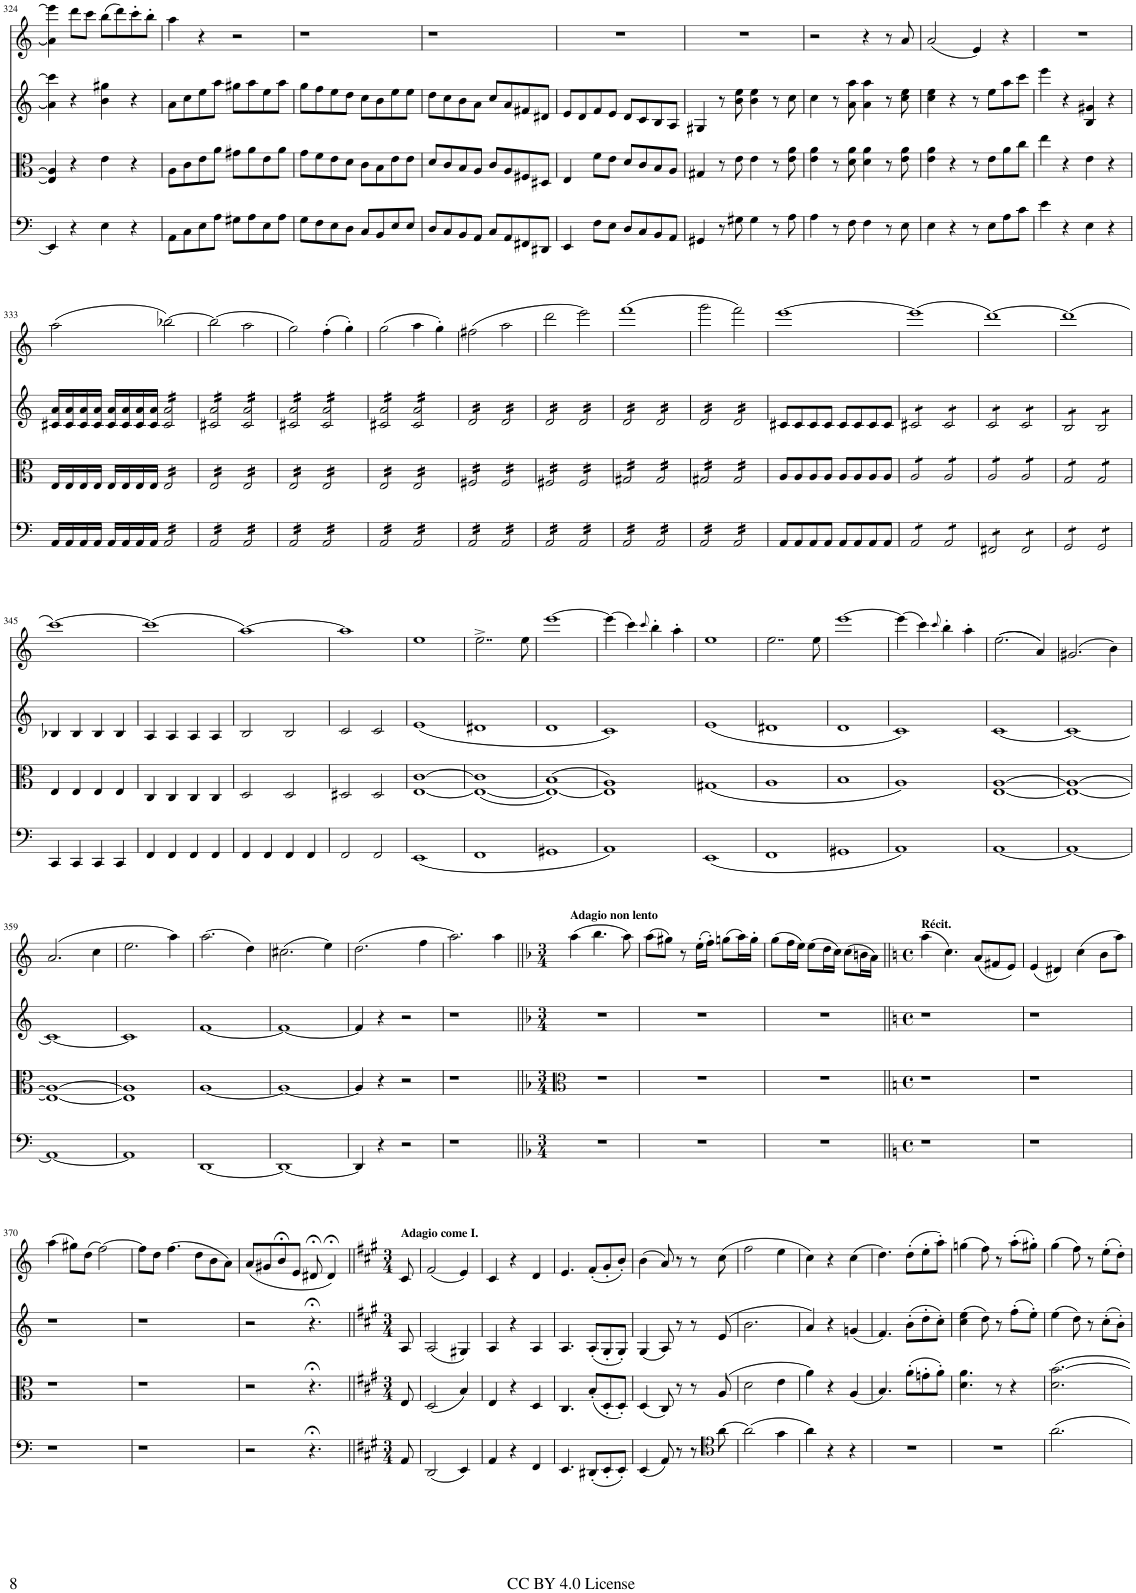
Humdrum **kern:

**kern	**kern	**kern	**kern
*part4	*part3	*part2	*part1
*staff4	*staff3	*staff2	*staff1
*I"Cello	*I"Viola	*I"Violin II	*I"Violin I
*	*I'Vla	*I'Vln	*I'Vln
!!LO:PB:g=z
*clefC4	*clefC3	*clefG2	*clefG2
*k[]	*k[]	*k[]	*k[]
*M2/2	*M2/2	*M2/2	*M2/2
*met(c|)	*met(c|)	*met(c|)	*met(c|)
=324	=324	=324	=324
4EE/]	4E/] 4A/]	4a\] 4ccc\]	4a\] 4eee\]
4r	4r	4r	8ddd\L
.	.	.	8ccc\J
4E\	4e\	4b\ 4gg#X\	(8bb\L
.	.	.	8ddd\)
4r	4r	4r	8ccc'\
.	.	.	8bb'\J
=325	=325	=325	=325
8AA\L	8A\L	8a\L	4aa\
8C\	8c\	8cc\	.
8E\	8e\	8ee\	4r
8A\J	8a\J	8aa\J	.
8G#X\L	8g#X\L	8gg#X\L	2r
8A\	8a\	8aa\	.
8E\	8e\	8ee\	.
8A\J	8a\J	8aa\J	.
=326	=326	=326	=326
8G\L	8g\L	8gg\L	1r
8F\	8f\	8ff\	.
8E\	8e\	8ee\	.
8D\J	8d\J	8dd\J	.
8C/L	8c\L	8cc\L	.
8BB/	8B\	8b\	.
8E/	8e\	8ee\	.
8E/J	8e\J	8ee\J	.
=327	=327	=327	=327
8D/L	8d/L	8dd\L	1r
8C/	8c/	8cc\	.
8BB/	8B/	8b\	.
8AA/J	8A/J	8a\J	.
8C/L	8c/L	8cc/L	.
8AA/	8A/	8a/	.
8FF#X/	8F#X/	8f#X/	.
8DD#X/J	8D#X/J	8d#X/J	.
=328	=328	=328	=328
4EE/	4E/	8e/L	1r
.	.	8d/	.
8F\L	8f\L	8f/	.
8E\J	8e\J	8e/J	.
8D/L	8d/L	8d/L	.
8C/	8c/	8c/	.
8BB/	8B/	8B/	.
8AA/J	8A/J	8A/J	.
=329	=329	=329	=329
4GG#X/	4G#X/	4G#X/	1r
8r	8r	8r	.
8G#X\	8e\	8b\ 8ee\	.
4G#\	4e\	4b\ 4ee\	.
8r	8r	8r	.
8A\	8e\ 8a\	8cc\	.
=330	=330	=330	=330
4A\	4e\ 4a\	4cc\	2r
8r	8r	8r	.
8F\	8d\ 8a\	8a\ 8aa\	.
4F\	4d\ 4a\	4a\ 4aa\	4r
8r	8r	8r	8r
8E\	8e\ 8a\	8cc\ 8ee\	8a/
=331	=331	=331	=331
4E\	4e\ 4a\	4cc\ 4ee\	(2a/
4r	4r	4r	.
8r	8r	8r	4e/)
8E\L	8e\L	8ee\L	.
8A\	8a\	8aa\	4r
8c\J	8cc\J	8ccc\J	.
=332	=332	=332	=332
4e\	4ee\	4eee\	1r
4r	4r	4r	.
4E\	4e\	4B/ 4g#X/	.
4r	4r	4r	.
!!LO:LB:g=z
=333	=333	=333	=333
16AA/LL	16E/LL	16c#X/ 16a/LL	(2aa\
16AA/	16E/	16c#/ 16a/	.
16AA/	16E/	16c#/ 16a/	.
16AA/JJ	16E/JJ	16c#/ 16a/JJ	.
16AA/LL	16E/LL	16c#/ 16a/LL	.
16AA/	16E/	16c#/ 16a/	.
16AA/	16E/	16c#/ 16a/	.
16AA/JJ	16E/JJ	16c#/ 16a/JJ	.
*tremolo	*	*	*
*	*tremolo	*	*
*	*	*tremolo	*
16AA/LL	16E/LL	16c#/ 16a/LL	[2bb-X\)
16AA/	16E/	16c#/ 16a/	.
16AA/	16E/	16c#/ 16a/	.
16AA/	16E/	16c#/ 16a/	.
16AA/	16E/	16c#/ 16a/	.
16AA/	16E/	16c#/ 16a/	.
16AA/	16E/	16c#/ 16a/	.
16AA/JJ	16E/JJ	16c#/ 16a/JJ	.
=334	=334	=334	=334
16AA/LL	16E/LL	16c#X/ 16a/LL	(2bb-\]
16AA/	16E/	16c#X/ 16a/	.
16AA/	16E/	16c#X/ 16a/	.
16AA/	16E/	16c#X/ 16a/	.
16AA/	16E/	16c#X/ 16a/	.
16AA/	16E/	16c#X/ 16a/	.
16AA/	16E/	16c#X/ 16a/	.
16AA/JJ	16E/JJ	16c#X/ 16a/JJ	.
16AA/LL	16E/LL	16c#/ 16a/LL	2aa\
16AA/	16E/	16c#/ 16a/	.
16AA/	16E/	16c#/ 16a/	.
16AA/	16E/	16c#/ 16a/	.
16AA/	16E/	16c#/ 16a/	.
16AA/	16E/	16c#/ 16a/	.
16AA/	16E/	16c#/ 16a/	.
16AA/JJ	16E/JJ	16c#/ 16a/JJ	.
=335	=335	=335	=335
16AA/LL	16E/LL	16c#X/ 16a/LL	2gg\)
16AA/	16E/	16c#X/ 16a/	.
16AA/	16E/	16c#X/ 16a/	.
16AA/	16E/	16c#X/ 16a/	.
16AA/	16E/	16c#X/ 16a/	.
16AA/	16E/	16c#X/ 16a/	.
16AA/	16E/	16c#X/ 16a/	.
16AA/JJ	16E/JJ	16c#X/ 16a/JJ	.
16AA/LL	16E/LL	16c#/ 16a/LL	(4ff'\
16AA/	16E/	16c#/ 16a/	.
16AA/	16E/	16c#/ 16a/	.
16AA/	16E/	16c#/ 16a/	.
16AA/	16E/	16c#/ 16a/	4gg'\)
16AA/	16E/	16c#/ 16a/	.
16AA/	16E/	16c#/ 16a/	.
16AA/JJ	16E/JJ	16c#/ 16a/JJ	.
=336	=336	=336	=336
16AA/LL	16E/LL	16c#X/ 16a/LL	(2gg\
16AA/	16E/	16c#X/ 16a/	.
16AA/	16E/	16c#X/ 16a/	.
16AA/	16E/	16c#X/ 16a/	.
16AA/	16E/	16c#X/ 16a/	.
16AA/	16E/	16c#X/ 16a/	.
16AA/	16E/	16c#X/ 16a/	.
16AA/JJ	16E/JJ	16c#X/ 16a/JJ	.
16AA/LL	16E/LL	16c#/ 16a/LL	4aa\
16AA/	16E/	16c#/ 16a/	.
16AA/	16E/	16c#/ 16a/	.
16AA/	16E/	16c#/ 16a/	.
16AA/	16E/	16c#/ 16a/	4gg'\)
16AA/	16E/	16c#/ 16a/	.
16AA/	16E/	16c#/ 16a/	.
16AA/JJ	16E/JJ	16c#/ 16a/JJ	.
=337	=337	=337	=337
16AA/LL	16F#X/LL	16d/LL	(2ff#X\
16AA/	16F#X/	16d/	.
16AA/	16F#X/	16d/	.
16AA/	16F#X/	16d/	.
16AA/	16F#X/	16d/	.
16AA/	16F#X/	16d/	.
16AA/	16F#X/	16d/	.
16AA/JJ	16F#X/JJ	16d/JJ	.
16AA/LL	16F#/LL	16d/LL	2aa\
16AA/	16F#/	16d/	.
16AA/	16F#/	16d/	.
16AA/	16F#/	16d/	.
16AA/	16F#/	16d/	.
16AA/	16F#/	16d/	.
16AA/	16F#/	16d/	.
16AA/JJ	16F#/JJ	16d/JJ	.
=338	=338	=338	=338
16AA/LL	16F#X/LL	16d/LL	2ddd\
16AA/	16F#X/	16d/	.
16AA/	16F#X/	16d/	.
16AA/	16F#X/	16d/	.
16AA/	16F#X/	16d/	.
16AA/	16F#X/	16d/	.
16AA/	16F#X/	16d/	.
16AA/JJ	16F#X/JJ	16d/JJ	.
16AA/LL	16F#/LL	16d/LL	2eee\)
16AA/	16F#/	16d/	.
16AA/	16F#/	16d/	.
16AA/	16F#/	16d/	.
16AA/	16F#/	16d/	.
16AA/	16F#/	16d/	.
16AA/	16F#/	16d/	.
16AA/JJ	16F#/JJ	16d/JJ	.
=339	=339	=339	=339
16AA/LL	16G#X/LL	16d/LL	(1fff
16AA/	16G#X/	16d/	.
16AA/	16G#X/	16d/	.
16AA/	16G#X/	16d/	.
16AA/	16G#X/	16d/	.
16AA/	16G#X/	16d/	.
16AA/	16G#X/	16d/	.
16AA/JJ	16G#X/JJ	16d/JJ	.
16AA/LL	16G#/LL	16d/LL	.
16AA/	16G#/	16d/	.
16AA/	16G#/	16d/	.
16AA/	16G#/	16d/	.
16AA/	16G#/	16d/	.
16AA/	16G#/	16d/	.
16AA/	16G#/	16d/	.
16AA/JJ	16G#/JJ	16d/JJ	.
=340	=340	=340	=340
16AA/LL	16G#X/LL	16d/LL	2ggg\
16AA/	16G#X/	16d/	.
16AA/	16G#X/	16d/	.
16AA/	16G#X/	16d/	.
16AA/	16G#X/	16d/	.
16AA/	16G#X/	16d/	.
16AA/	16G#X/	16d/	.
16AA/JJ	16G#X/JJ	16d/JJ	.
16AA/LL	16G#/LL	16d/LL	2fff\)
16AA/	16G#/	16d/	.
16AA/	16G#/	16d/	.
16AA/	16G#/	16d/	.
16AA/	16G#/	16d/	.
16AA/	16G#/	16d/	.
16AA/	16G#/	16d/	.
16AA/JJ	16G#/JJ	16d/JJ	.
*	*	*Xtremolo	*
*	*Xtremolo	*	*
*Xtremolo	*	*	*
=341	=341	=341	=341
8AA/L	8A/L	8c#X/L	[1eee
8AA/	8A/	8c#/	.
8AA/	8A/	8c#/	.
8AA/J	8A/J	8c#/J	.
8AA/L	8A/L	8c#/L	.
8AA/	8A/	8c#/	.
8AA/	8A/	8c#/	.
8AA/J	8A/J	8c#/J	.
=342	=342	=342	=342
*tremolo	*	*	*
*	*tremolo	*	*
*	*	*tremolo	*
8AA/L	8A/L	8c#X/L	(>1eee]
8AA/	8A/	8c#X/	.
8AA/	8A/	8c#X/	.
8AA/J	8A/J	8c#X/J	.
8AA/L	8A/L	8c#/L	.
8AA/	8A/	8c#/	.
8AA/	8A/	8c#/	.
8AA/J	8A/J	8c#/J	.
=343	=343	=343	=343
8FF#X/L	8A/L	8c/L	[1ddd)
8FF#X/	8A/	8c/	.
8FF#X/	8A/	8c/	.
8FF#X/J	8A/J	8c/J	.
8FF#/L	8A/L	8c/L	.
8FF#/	8A/	8c/	.
8FF#/	8A/	8c/	.
8FF#/J	8A/J	8c/J	.
=344	=344	=344	=344
8GG/L	8G/L	8B/L	(>1ddd]
8GG/	8G/	8B/	.
8GG/	8G/	8B/	.
8GG/J	8G/J	8B/J	.
8GG/L	8G/L	8B/L	.
8GG/	8G/	8B/	.
8GG/	8G/	8B/	.
8GG/J	8G/J	8B/J	.
*	*	*Xtremolo	*
*	*Xtremolo	*	*
*Xtremolo	*	*	*
!!LO:LB:g=z
=345	=345	=345	=345
4CC/	4E/	4B-X/	[1ccc)
4CC/	4E/	4B-/	.
4CC/	4E/	4B-/	.
4CC/	4E/	4B-/	.
=346	=346	=346	=346
4FF/	4C/	4A/	(>1ccc]
4FF/	4C/	4A/	.
4FF/	4C/	4A/	.
4FF/	4C/	4A/	.
=347	=347	=347	=347
4FF/	2D/	2B/	[1aa)
4FF/	.	.	.
4FF/	2D/	2B/	.
4FF/	.	.	.
=348	=348	=348	=348
2FF/	2D#X/	2c/	1aa]
2FF/	2D#/	2c/	.
=349	=349	=349	=349
(1EE	[1E [1c	(1e	1ee
=350	=350	=350	=350
1FF	(1E_ 1c]	1d#X	2..ee^\
.	.	.	8ee\
=351	=351	=351	=351
1GG#X	(>1E_ 1B)	1d	[1eee
=352	=352	=352	=352
1AA)	1E] 1A)	1c)	(4eee\]
.	.	.	4ccc\)
.	.	.	8qccc/
.	.	.	4bb'\
.	.	.	4aa'\
=353	=353	=353	=353
(1EE	(1G#X	(1e	1ee
=354	=354	=354	=354
1FF	1A	1d#X	2..ee\
.	.	.	8ee\
=355	=355	=355	=355
1GG#X	1B	1d	[1eee
=356	=356	=356	=356
1AA)	1A)	1c)	(4eee\]
.	.	.	4ccc\)
.	.	.	8qccc/
.	.	.	4bb'\
.	.	.	4aa'\
=357	=357	=357	=357
[1AA	[1E [1A	[1c	((2.ee\
.	.	.	4a/))
=358	=358	=358	=358
1AA_	1E_ 1A_	1c_	(2.g#X/
.	.	.	4b\)
!!LO:LB:g=z
=359	=359	=359	=359
1AA_	1E_ 1A_	1c_	(2.a/
.	.	.	4cc\
=360	=360	=360	=360
1AA]	1E] 1A]	1c]	2.ee\
.	.	.	4aa\)
=361	=361	=361	=361
[1DD	[1A	[1f	(2.aa\
.	.	.	4dd\)
=362	=362	=362	=362
1DD_	1A_	1f_	(2.cc#X\
.	.	.	4ee\)
=363	=363	=363	=363
4DD/]	4A/]	4f/]	(2.dd\
4r	4r	4r	.
2r	2r	2r	.
.	.	.	4ff\
=364	=364	=364	=364
1r	1r	1r	2.aa\)
.	.	.	4aa\
=365||	=365||	=365||	=365||
*	*clefC3	*	*
*k[b-]	*k[b-]	*k[b-]	*k[b-]
*M3/4	*M3/4	*M3/4	*M3/4
!	!	!	!LO:TX:a:B:t=Adagio non lento
2.r	2.r	2.r	(4aa\
.	.	.	4.bb-\
.	.	.	8aa\)
=366	=366	=366	=366
2.r	2.r	2.r	(8aa\L
.	.	.	8gg#X\J)
.	.	.	8r
.	.	.	(16ee'\LL
.	.	.	16ff'\JJ)
.	.	.	(8ggn\L
.	.	.	16aa\L)
.	.	.	16gg'\JJ
=367	=367	=367	=367
2.r	2.r	2.r	(8gg\L
.	.	.	16ff\L
.	.	.	16ee\JJ)
.	.	.	(8ee\L
.	.	.	16dd\L
.	.	.	16cc\JJ)
.	.	.	(8cc\L
.	.	.	16bn\L
.	.	.	16a\JJ)
=368||	=368||	=368||	=368||
*k[]	*k[]	*k[]	*k[]
*M4/4	*M4/4	*M4/4	*M4/4
*met(c)	*met(c)	*met(c)	*met(c)
!	!	!	!LO:TX:a:B:t=Récit.
1r	1r	1r	(4aa\
.	.	.	4.cc\)
.	.	.	(8a/L
.	.	.	8f#X/
.	.	.	8e/J)
=369	=369	=369	=369
1r	1r	1r	(4e/
.	.	.	4d#X/)
.	.	.	(4cc\
.	.	.	8b\L
.	.	.	8aa\J)
!!LO:LB:g=z
=370	=370	=370	=370
1r	1r	1r	(4aa\
.	.	.	8gg#X\L)
.	.	.	(8dd\J
.	.	.	[2ff\)
=371	=371	=371	=371
1r	1r	1r	8ff\L]
.	.	.	8dd\J
.	.	.	(4.ff\
.	.	.	8dd\L
.	.	.	8b\
.	.	.	8a\J)
=372	=372	=372	=372
2r	2r	2r	(8a/L
.	.	.	8g#X/
.	.	.	8b;</
.	.	.	8e/J
4.r;<	4.r;<	4.r;<	8d#X;</
.	.	.	4d#;</)
=372X1||	=372X1||	=372X1||	=372X1||
*k[f#c#g#]	*k[f#c#g#]	*k[f#c#g#]	*k[f#c#g#]
*M3/4	*M3/4	*M3/4	*M3/4
!	!	!	!LO:TX:a:B:t=Adagio come I.
8AA/	8E/	8A/	8c#/
=373	=373	=373	=373
(2DD/	(2D/	(2A/	(2f#/
4EE/)	4B/)	4G#X/)	4e/)
=374	=374	=374	=374
4AA/	4E/	4A/	4c#/
4r	4r	4r	4r
4FF#/	4D/	4A/	4d/
=375	=375	=375	=375
4.EE/	4.C#/	4.A/	4.e/
(8DD#X'/L	(8B'/L	(8A'/L	(8f#'/L
8EE'/	8D'/	8G#'/	8g#'/
8EE'/J)	8D'/J)	8G#'/J)	8b'/J)
=376	=376	=376	=376
(4EE/	(4D/	(4G#/	(4b\
8AA/)	8C#/)	8A/)	8a/)
8r	8r	8r	8r
8r	8r	8r	8r
*clefC4	*	*	*
[8a\	(8A/	(8e/	(8cc#\
=377	=377	=377	=377
(2a\]	2d\	2.b\	2ff#\
4g#\	4e\	.	4ee\
=378	=378	=378	=378
4a\)	4a\)	4a/)	4cc#\)
4r	4r	4r	4r
4r	(4A/	(4gn/	(4cc#\
=379	=379	=379	=379
2.r	4.B/)	4.f#/)	4.dd\)
.	(8a'\L	(8b'\L	(8dd'\L
.	8gn'\	8dd'\	8ee'\
.	8a'\J)	8cc#'\J)	8aa'\J)
=380	=380	=380	=380
2.r	4.d\ 4.a\	(4cc#\ 4ee\	(4ggn\
.	.	8dd\)	8ff#\)
.	8r	8r	8r
.	4r	(8ff#'\L	(8aa'\L
.	.	8ee'\J)	8gg#X'\J)
=381	=381	=381	=381
2.a\	2.d\ [2.b\	(4ee\	(4gg#\
.	.	8dd\)	8ff#\)
.	.	8r	8r
.	.	(8cc#'\L	(8ee'\L
.	.	8b'\J)	8dd'\J)
=	=	=	=
*-	*-	*-	*-
